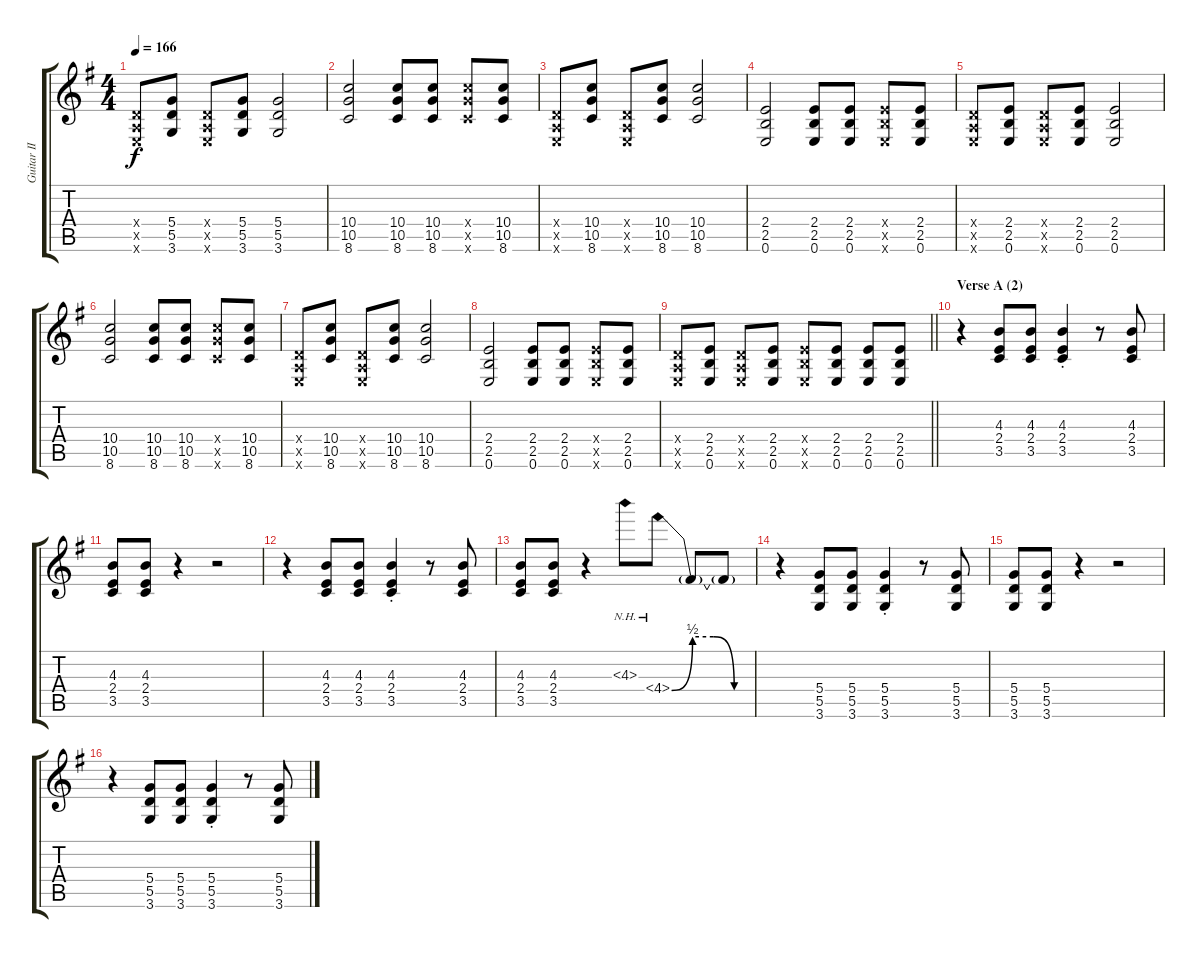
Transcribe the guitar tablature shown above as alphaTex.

\track ("Guitar II (Aiji)" "Guitar II ") {instrument distortionguitar}
\staff {score tabs}
\tuning (E4 B3 G3 D3 A2 E2) {hide}
\ts (4 4)
\tempo 166
\clef g2
\ks g
(0.4{x} 0.5{x} 0.6{x}).8{dy f} (5.4 5.5 3.6).8 (0.4{x} 0.5{x} 0.6{x}).8 (5.4 5.5 3.6).8 (5.4 5.5 3.6).2 |
(10.4 10.5 8.6).2 (10.4 10.5 8.6).8 (10.4 10.5 8.6).8 (10.4{x} 10.5{x} 8.6{x}).8 (10.4 10.5 8.6).8 |
(0.4{x} 0.5{x} 0.6{x}).8 (10.4 10.5 8.6).8 (0.4{x} 0.5{x} 0.6{x}).8 (10.4 10.5 8.6).8 (10.4 10.5 8.6).2 |
(2.4 2.5 0.6).2 (2.4 2.5 0.6).8 (2.4 2.5 0.6).8 (2.4{x} 2.5{x} 0.6{x}).8 (2.4 2.5 0.6).8 |
(0.4{x} 0.5{x} 0.6{x}).8 (2.4 2.5 0.6).8 (0.4{x} 0.5{x} 0.6{x}).8 (2.4 2.5 0.6).8 (2.4 2.5 0.6).2 |
(10.4 10.5 8.6).2 (10.4 10.5 8.6).8 (10.4 10.5 8.6).8 (10.4{x} 10.5{x} 8.6{x}).8 (10.4 10.5 8.6).8 |
(0.4{x} 0.5{x} 0.6{x}).8 (10.4 10.5 8.6).8 (0.4{x} 0.5{x} 0.6{x}).8 (10.4 10.5 8.6).8 (10.4 10.5 8.6).2 |
(2.4 2.5 0.6).2 (2.4 2.5 0.6).8 (2.4 2.5 0.6).8 (2.4{x} 2.5{x} 0.6{x}).8 (2.4 2.5 0.6).8 |
\barLineRight lightlight
(0.4{x} 0.5{x} 0.6{x}).8 (2.4 2.5 0.6).8 (0.4{x} 0.5{x} 0.6{x}).8 (2.4 2.5 0.6).8 (2.4{x} 2.5{x} 0.6{x}).8 (2.4 2.5 0.6).8 (2.4 2.5 0.6).8 (2.4 2.5 0.6).8 |
\section ("" "Verse A (2)")
r.4 (4.3 2.4 3.5).8 (4.3 2.4 3.5).8 (4.3{st} 2.4{st} 3.5{st}).4 r.8 (4.3 2.4 3.5).8 |
(4.3 2.4 3.5).8 (4.3 2.4 3.5).8 r.4 r.2 |
r.4 (4.3 2.4 3.5).8 (4.3 2.4 3.5).8 (4.3{st} 2.4{st} 3.5{st}).4 r.8 (4.3 2.4 3.5).8 |
(4.3 2.4 3.5).8 (4.3 2.4 3.5).8 r.4 4.3{nh}.8 4.4{be (custom 0 0 15 2 30 2 45 0 60 0) nh}.8 4.4{t}.8 4.4{t}.8 |
r.4 (5.4 5.5 3.6).8 (5.4 5.5 3.6).8 (5.4{st} 5.5{st} 3.6{st}).4 r.8 (5.4 5.5 3.6).8 |
(5.4 5.5 3.6).8 (5.4 5.5 3.6).8 r.4 r.2 |
r.4 (5.4 5.5 3.6).8 (5.4 5.5 3.6).8 (5.4{st} 5.5{st} 3.6{st}).4 r.8 (5.4 5.5 3.6).8
